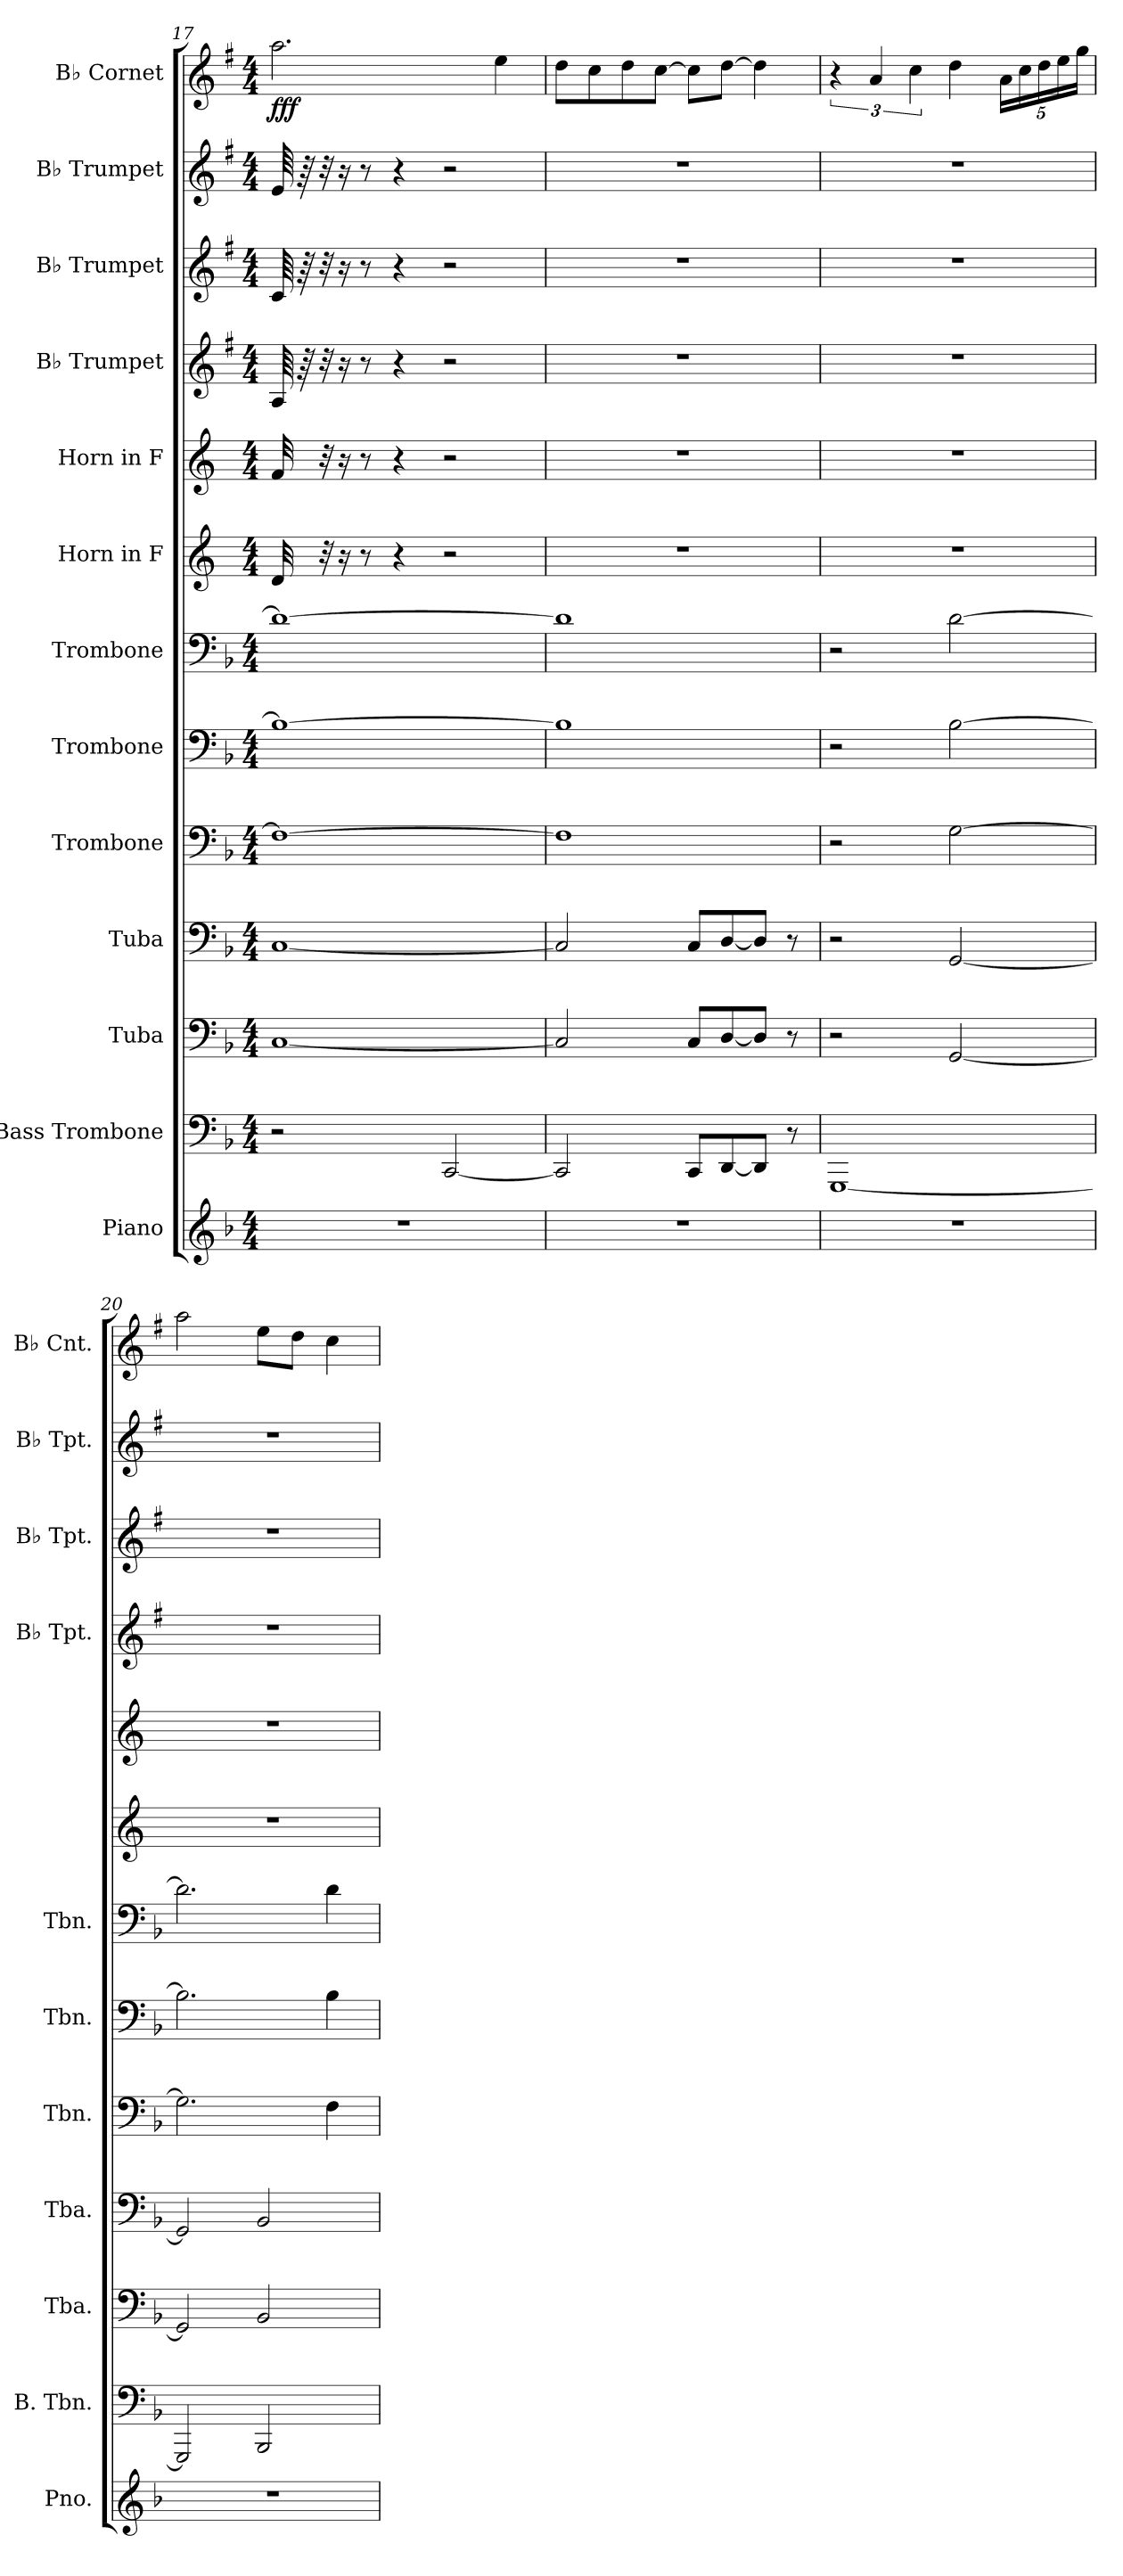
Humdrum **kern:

**kern	**kern	**kern	**kern	**kern	**kern	**kern	**kern	**kern	**kern	**kern	**kern	**kern	**dynam
*part13	*part12	*part11	*part10	*part9	*part8	*part7	*part6	*part5	*part4	*part3	*part2	*part1	*part1
*staff13	*staff12	*staff11	*staff10	*staff9	*staff8	*staff7	*staff6	*staff5	*staff4	*staff3	*staff2	*staff1	*staff1
*I"Piano	*I"Bass Trombone	*I"Tuba	*I"Tuba	*I"Trombone	*I"Trombone	*I"Trombone	*I"Horn in F	*I"Horn in F	*I"B♭ Trumpet	*I"B♭ Trumpet	*I"B♭ Trumpet	*I"B♭ Cornet	*
*I'Pno.	*I'B. Tbn.	*I'Tba.	*I'Tba.	*I'Tbn.	*I'Tbn.	*I'Tbn.	*	*	*I'B♭ Tpt.	*I'B♭ Tpt.	*I'B♭ Tpt.	*I'B♭ Cnt.	*
!!LO:PB:g=z
*clefG2	*clefF4	*clefF4	*clefF4	*clefF4	*clefF4	*clefF4	*clefG2	*clefG2	*clefG2	*clefG2	*clefG2	*clefG2	*
*	*	*	*	*	*	*	*ITrd4c7	*ITrd4c7	*ITrd1c2	*ITrd1c2	*ITrd1c2	*ITrd1c2	*
*k[b-]	*k[b-]	*k[b-]	*k[b-]	*k[b-]	*k[b-]	*k[b-]	*k[b-]	*k[b-]	*k[b-]	*k[b-]	*k[b-]	*k[b-]	*
*M4/4	*M4/4	*M4/4	*M4/4	*M4/4	*M4/4	*M4/4	*M4/4	*M4/4	*M4/4	*M4/4	*M4/4	*M4/4	*
=17	=17	=17	=17	=17	=17	=17	=17	=17	=17	=17	=17	=17	=17
!	!	!	!	!	!	!	!	!	!	!	!	!	!LO:DY:b
1r	2r	[1C	[1C	1F_	1B-_	1d_	32G/	32B-/	64G/	64B-/	64d/	2.gg\	fff
.	.	.	.	.	.	.	.	.	64r	64r	64r	.	.
.	.	.	.	.	.	.	32r	32r	32r	32r	32r	.	.
.	.	.	.	.	.	.	16r	16r	16r	16r	16r	.	.
.	.	.	.	.	.	.	8r	8r	8r	8r	8r	.	.
.	.	.	.	.	.	.	4r	4r	4r	4r	4r	.	.
.	[2CC/	.	.	.	.	.	2r	2r	2r	2r	2r	.	.
.	.	.	.	.	.	.	.	.	.	.	.	4dd\	.
=18	=18	=18	=18	=18	=18	=18	=18	=18	=18	=18	=18	=18	=18
1r	2CC/]	2C/]	2C/]	1F]	1B-]	1d]	1r	1r	1r	1r	1r	8cc\L	.
.	.	.	.	.	.	.	.	.	.	.	.	8b-\	.
.	.	.	.	.	.	.	.	.	.	.	.	8cc\	.
.	.	.	.	.	.	.	.	.	.	.	.	[8b-\J	.
.	8CC/L	8C/L	8C/L	.	.	.	.	.	.	.	.	8b-\L]	.
.	[8DD/	[8D/	[8D/	.	.	.	.	.	.	.	.	[8cc\J	.
.	8DD/J]	8D/J]	8D/J]	.	.	.	.	.	.	.	.	4cc\]	.
.	8r	8r	8r	.	.	.	.	.	.	.	.	.	.
=19	=19	=19	=19	=19	=19	=19	=19	=19	=19	=19	=19	=19	=19
1r	[1GGG	2r	2r	2r	2r	2r	1r	1r	1r	1r	1r	6r	.
.	.	.	.	.	.	.	.	.	.	.	.	6g/	.
.	.	.	.	.	.	.	.	.	.	.	.	6b-\	.
.	.	[2GG/	[2GG/	[2G\	[2B-\	[2d\	.	.	.	.	.	4cc\	.
*	*	*	*	*	*	*	*	*	*	*	*	*Xbrackettup	*
.	.	.	.	.	.	.	.	.	.	.	.	20g\LL	.
.	.	.	.	.	.	.	.	.	.	.	.	20b-\	.
.	.	.	.	.	.	.	.	.	.	.	.	20cc\	.
.	.	.	.	.	.	.	.	.	.	.	.	20dd\	.
.	.	.	.	.	.	.	.	.	.	.	.	20ff\JJ	.
=20	=20	=20	=20	=20	=20	=20	=20	=20	=20	=20	=20	=20	=20
1r	2GGG/]	2GG/]	2GG/]	2.G\]	2.B-\]	2.d\]	1r	1r	1r	1r	1r	2gg\	.
.	2BBB-/	2BB-/	2BB-/	.	.	.	.	.	.	.	.	8dd\L	.
.	.	.	.	.	.	.	.	.	.	.	.	8cc\J	.
.	.	.	.	4F\	4B-\	4d\	.	.	.	.	.	4b-\	.
=	=	=	=	=	=	=	=	=	=	=	=	=	=
*-	*-	*-	*-	*-	*-	*-	*-	*-	*-	*-	*-	*-	*-
